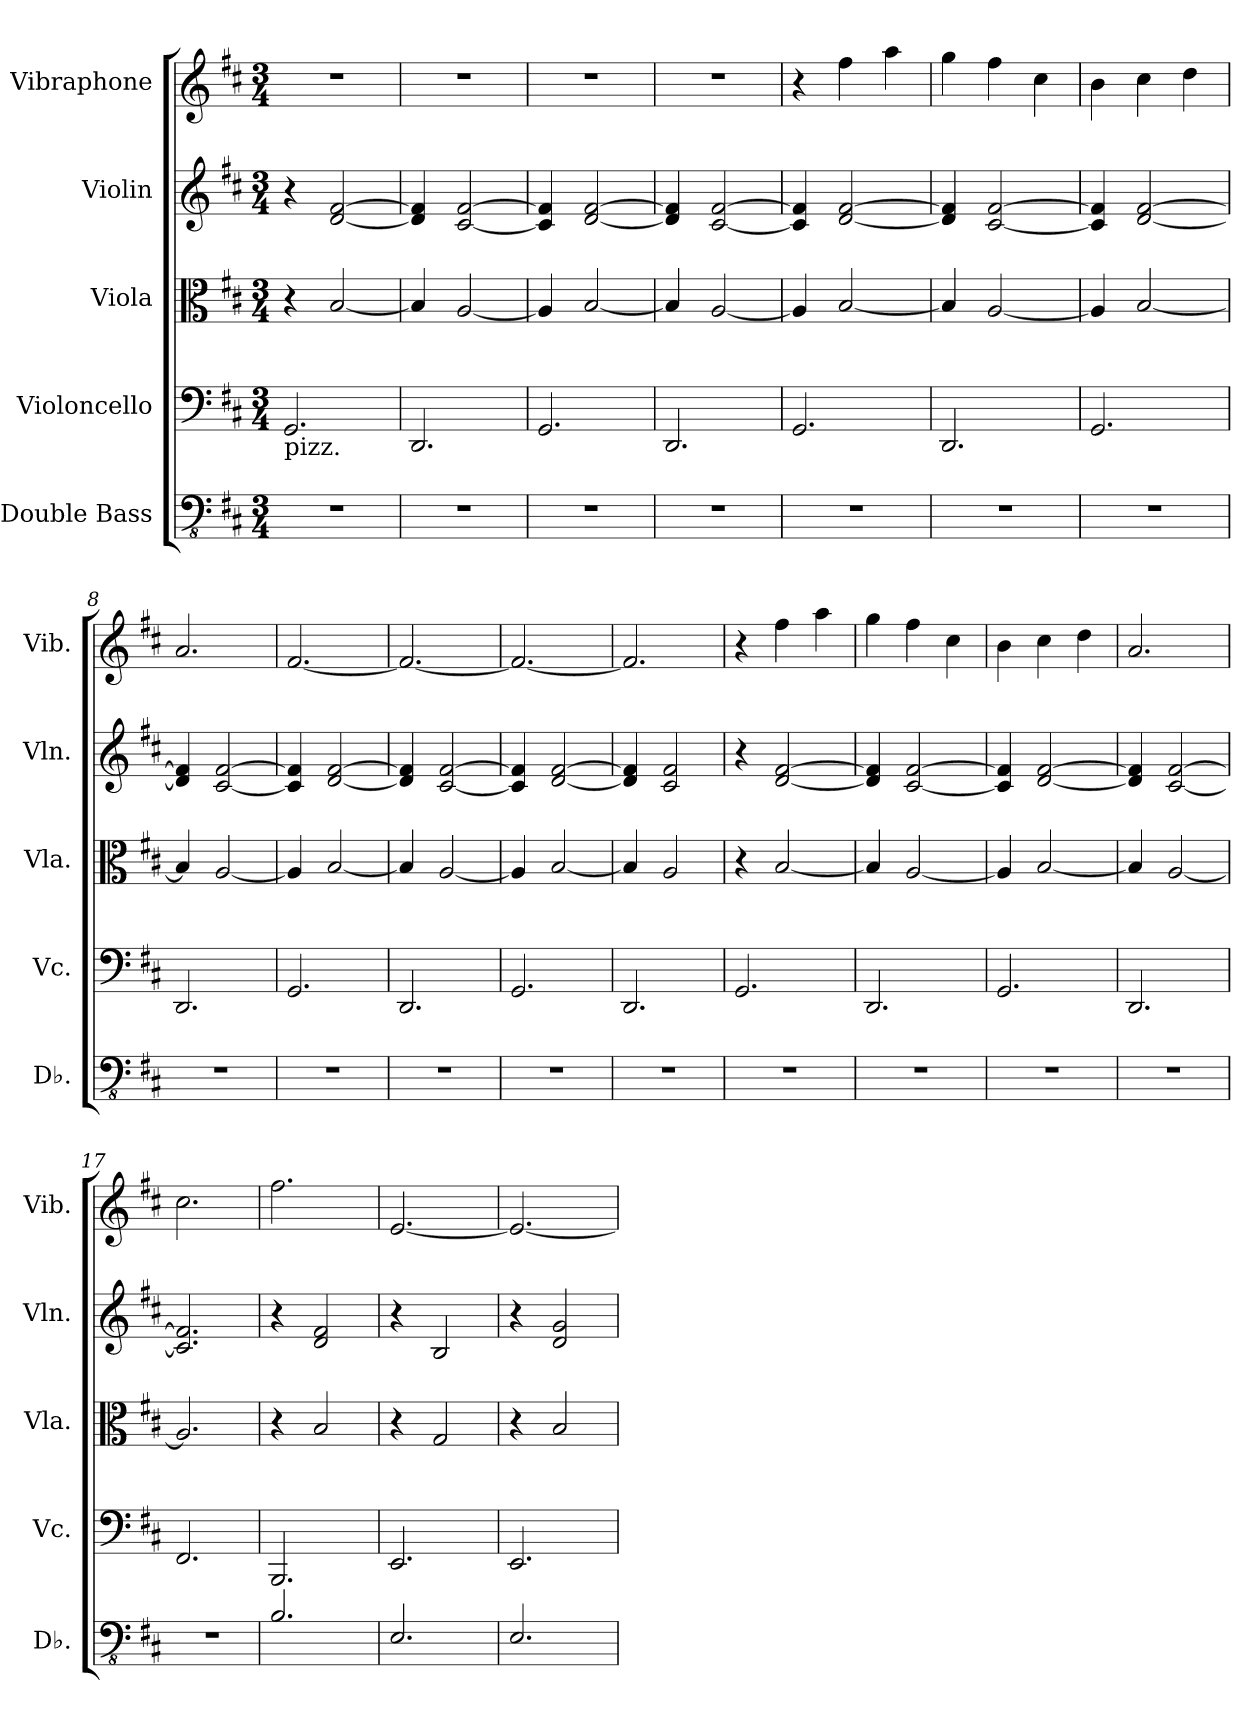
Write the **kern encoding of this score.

**kern	**kern	**kern	**kern	**kern
*part5	*part4	*part3	*part2	*part1
*staff5	*staff4	*staff3	*staff2	*staff1
*I"Double Bass	*I"Violoncello	*I"Viola	*I"Violin	*I"Vibraphone
*I'Db.	*I'Vc.	*I'Vla.	*I'Vln.	*I'Vib.
*clefFv4	*clefF4	*clefC3	*clefG2	*clefG2
*ITrd7c12	*	*	*	*
*k[f#c#]	*k[f#c#]	*k[f#c#]	*k[f#c#]	*k[f#c#]
*M3/4	*M3/4	*M3/4	*M3/4	*M3/4
*MM60	*MM60	*MM60	*MM60	*MM60
=1	=1	=1	=1	=1
!	!LO:TX:b:t=pizz.	!	!	!
2.r	2.GG/	4r	4r	2.r
.	.	[2B/	[2d/ [2f#/	.
=2	=2	=2	=2	=2
2.r	2.DD/	4B/]	4d/] 4f#/]	2.r
.	.	[2A/	[2c#/ [2f#/	.
=3	=3	=3	=3	=3
2.r	2.GG/	4A/]	4c#/] 4f#/]	2.r
.	.	[2B/	[2d/ [2f#/	.
=4	=4	=4	=4	=4
2.r	2.DD/	4B/]	4d/] 4f#/]	2.r
.	.	[2A/	[2c#/ [2f#/	.
=5	=5	=5	=5	=5
2.r	2.GG/	4A/]	4c#/] 4f#/]	4r
.	.	[2B/	[2d/ [2f#/	4ff#\
.	.	.	.	4aa\
=6	=6	=6	=6	=6
2.r	2.DD/	4B/]	4d/] 4f#/]	4gg\
.	.	[2A/	[2c#/ [2f#/	4ff#\
.	.	.	.	4cc#\
=7	=7	=7	=7	=7
2.r	2.GG/	4A/]	4c#/] 4f#/]	4b\
.	.	[2B/	[2d/ [2f#/	4cc#\
.	.	.	.	4dd\
=8	=8	=8	=8	=8
2.r	2.DD/	4B/]	4d/] 4f#/]	2.a/
.	.	[2A/	[2c#/ [2f#/	.
=9	=9	=9	=9	=9
2.r	2.GG/	4A/]	4c#/] 4f#/]	[2.f#/
.	.	[2B/	[2d/ [2f#/	.
=10	=10	=10	=10	=10
2.r	2.DD/	4B/]	4d/] 4f#/]	2.f#/_
.	.	[2A/	[2c#/ [2f#/	.
!!LO:LB:g=z
=11	=11	=11	=11	=11
2.r	2.GG/	4A/]	4c#/] 4f#/]	2.f#/_
.	.	[2B/	[2d/ [2f#/	.
=12	=12	=12	=12	=12
2.r	2.DD/	4B/]	4d/] 4f#/]	2.f#/]
.	.	2A/	2c#/ 2f#/	.
=13	=13	=13	=13	=13
2.r	2.GG/	4r	4r	4r
.	.	[2B/	[2d/ [2f#/	4ff#\
.	.	.	.	4aa\
=14	=14	=14	=14	=14
2.r	2.DD/	4B/]	4d/] 4f#/]	4gg\
.	.	[2A/	[2c#/ [2f#/	4ff#\
.	.	.	.	4cc#\
=15	=15	=15	=15	=15
2.r	2.GG/	4A/]	4c#/] 4f#/]	4b\
.	.	[2B/	[2d/ [2f#/	4cc#\
.	.	.	.	4dd\
=16	=16	=16	=16	=16
2.r	2.DD/	4B/]	4d/] 4f#/]	2.a/
.	.	[2A/	[2c#/ [2f#/	.
=17	=17	=17	=17	=17
2.r	2.FF#/	2.A/]	2.c#/] 2.f#/]	2.cc#\
=18	=18	=18	=18	=18
2.BBB/	2.BBB/	4r	4r	2.ff#\
.	.	2B/	2d/ 2f#/	.
=19	=19	=19	=19	=19
2.EEE/	2.EE/	4r	4r	[2.e/
.	.	2G/	2B/	.
=20	=20	=20	=20	=20
2.EEE/	2.EE/	4r	4r	2.e/_
.	.	2B/	2d/ 2g/	.
=	=	=	=	=
*-	*-	*-	*-	*-
